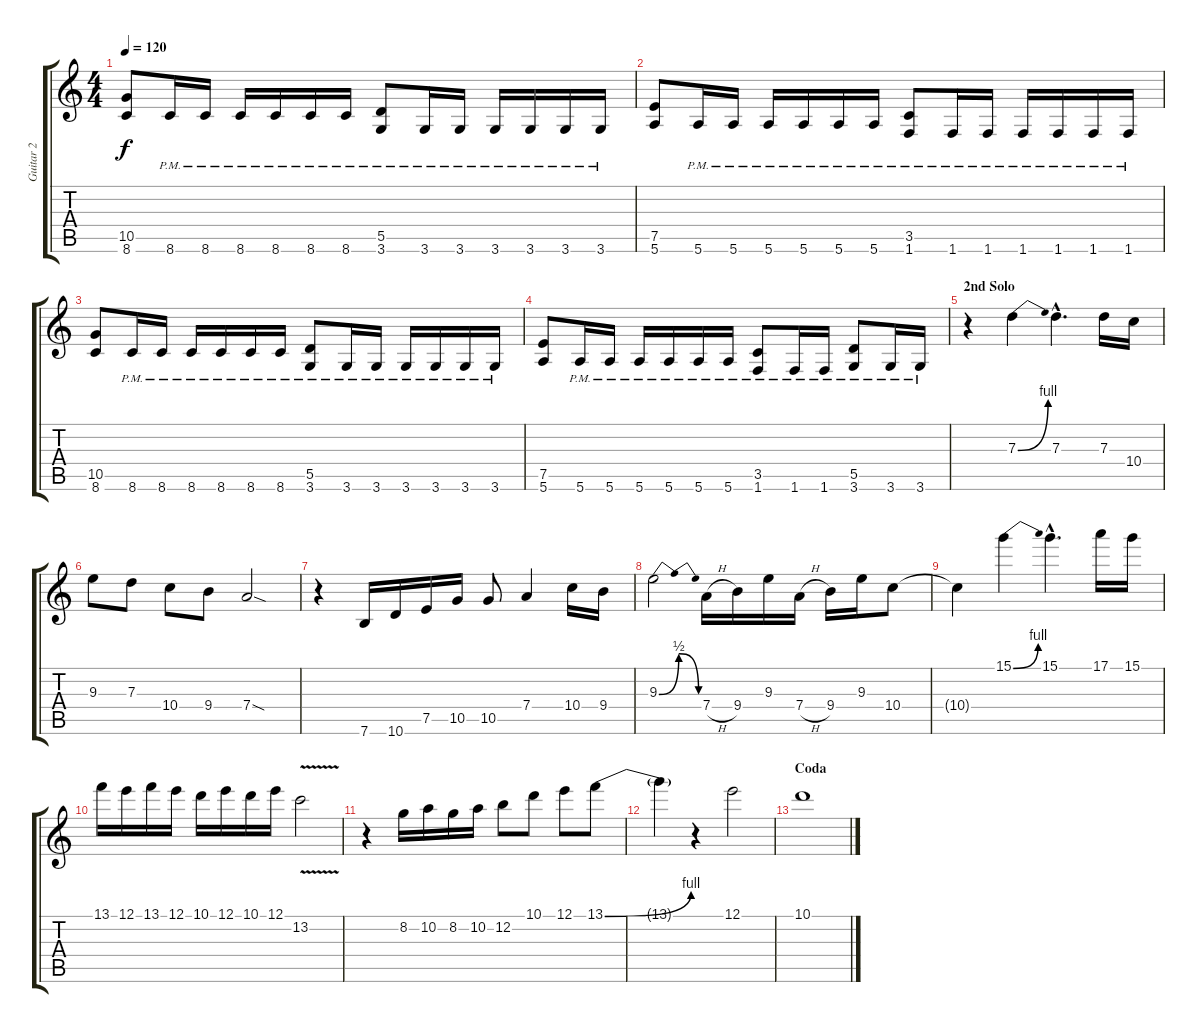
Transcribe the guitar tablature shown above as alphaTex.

\track ("Guitar 2" "Guitar 2") {instrument distortionguitar}
\staff {score tabs}
\tuning (E4 B3 G3 D3 A2 E2) {hide}
\ts (4 4)
\tempo 120
\clef g2
\ks c
(10.5 8.6).8{dy f} 8.6{pm}.16 8.6{pm}.16 8.6{pm}.16 8.6{pm}.16 8.6{pm}.16 8.6{pm}.16 (5.5 3.6{pm}).8 3.6{pm}.16 3.6{pm}.16 3.6{pm}.16 3.6{pm}.16 3.6{pm}.16 3.6{pm}.16 |
(7.5 5.6).8 5.6{pm}.16 5.6{pm}.16 5.6{pm}.16 5.6{pm}.16 5.6{pm}.16 5.6{pm}.16 (3.5 1.6{pm}).8 1.6{pm}.16 1.6{pm}.16 1.6{pm}.16 1.6{pm}.16 1.6{pm}.16 1.6{pm}.16 |
(10.5 8.6).8 8.6{pm}.16 8.6{pm}.16 8.6{pm}.16 8.6{pm}.16 8.6{pm}.16 8.6{pm}.16 (5.5 3.6{pm}).8 3.6{pm}.16 3.6{pm}.16 3.6{pm}.16 3.6{pm}.16 3.6{pm}.16 3.6{pm}.16 |
(7.5 5.6).8 5.6{pm}.16 5.6{pm}.16 5.6{pm}.16 5.6{pm}.16 5.6{pm}.16 5.6{pm}.16 (3.5 1.6{pm}).8 1.6{pm}.16 1.6{pm}.16 (5.5 3.6{pm}).8 3.6{pm}.16 3.6{pm}.16 |
\section ("" "2nd Solo")
r.4 7.3{be (bend 0 0 60 4)}.4 7.3{hac}.4{d} 7.3.16 10.4.16 |
9.3.8 7.3.8 10.4.8 9.4.8 7.4{sod}.2 |
r.4 7.6.16 10.6.16 7.5.16 10.5.16 10.5.8 7.4.4 10.4.16 9.4.16 |
9.3{be (bendrelease 0 0 29 2 29 2 60 0)}.2 7.4{h}.16 9.4.16 9.3.16 7.4{h}.16 9.4.16 9.3.16 10.4.8 |
10.4{t}.4 15.1{be (bend 0 0 60 4)}.4 15.1{hac}.4{d} 17.1.16 15.1.16 |
13.1.16 12.1.16 13.1.16 12.1.16 10.1.16 12.1.16 10.1.16 12.1.16 13.2{v}.2 |
r.4 8.2.16 10.2.16 8.2.16 10.2.16 12.2.8 10.1.8 12.1.8 13.1{be (bend 0 0 60 4)}.8 |
13.1{t}.4 r.4 12.1.2 |
\section ("" "Coda")
10.1.1
